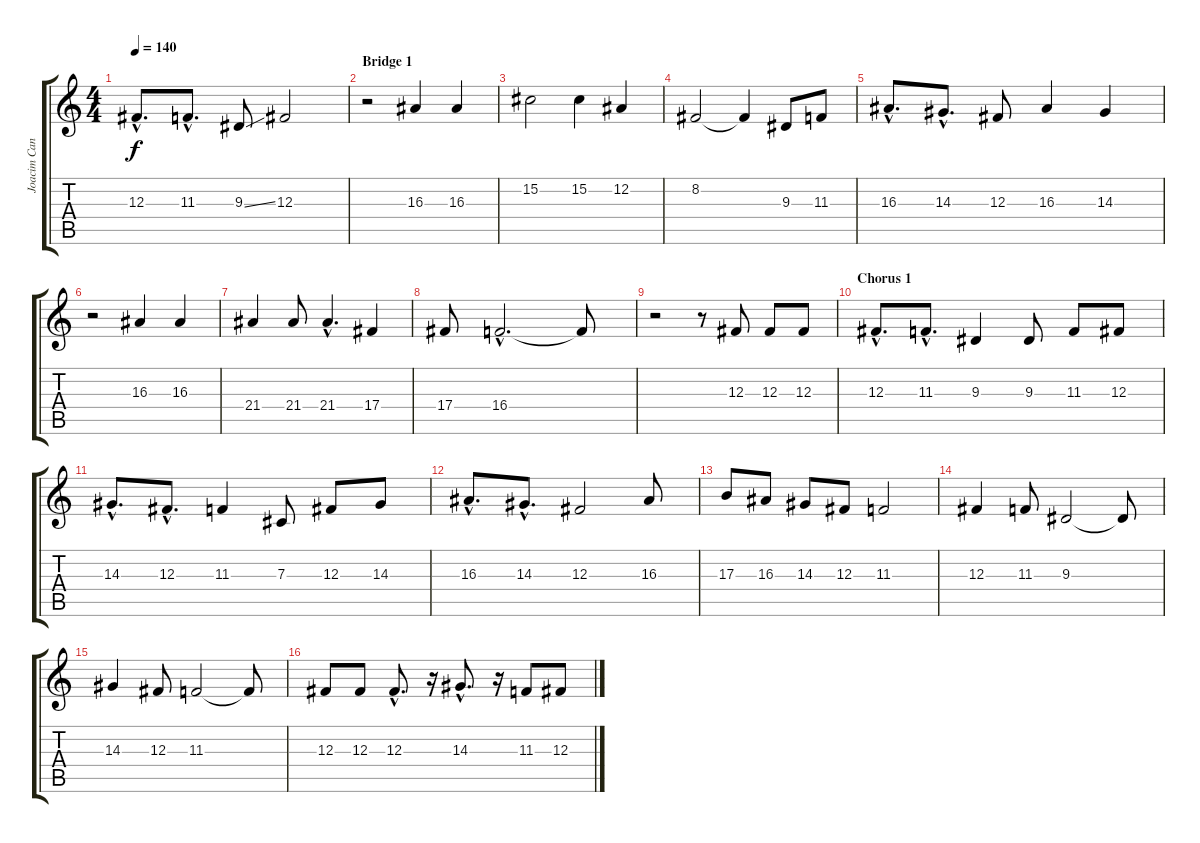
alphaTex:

\track ("Joacim Cans :: Vocals 2" "Joacim Can") {instrument accordion}
\staff {score tabs}
\tuning (Eb4 Bb3 Gb3 Db3 Ab2 Eb2) {hide}
\ts (4 4)
\tempo 140
\clef g2
\ks c
12.3{hac}.8{d dy f} 11.3{hac}.8{d} 9.3{ss}.8 12.3.2 |
\section ("" "Bridge 1")
r.2 16.3.4 16.3.4 |
15.2.2 15.2.4 12.2.4 |
8.2.2 8.2{t}.4 9.3.8 11.3.8 |
16.3{hac}.8{d} 14.3{hac}.8{d} 12.3.8 16.3.4 14.3.4 |
r.2 16.3.4 16.3.4 |
21.4.4 21.4.8 21.4{hac}.4{d} 17.4.4 |
17.4.8 16.4{hac}.2{d} 16.4{t}.8 |
r.2 r.8 12.3.8 12.3.8 12.3.8 |
\section ("" "Chorus 1")
12.3{hac}.8{d} 11.3{hac}.8{d} 9.3.4 9.3.8 11.3.8 12.3.8 |
14.3{hac}.8{d} 12.3{hac}.8{d} 11.3.4 7.3.8 12.3.8 14.3.8 |
16.3{hac}.8{d} 14.3{hac}.8{d} 12.3.2 16.3.8 |
17.3.8 16.3.8 14.3.8 12.3.8 11.3.2 |
12.3.4 11.3.8 9.3.2 9.3{t}.8 |
14.3.4 12.3.8 11.3.2 11.3{t}.8 |
12.3.8 12.3.8 12.3{hac}.8{d} r.16 14.3{hac}.8{d} r.16 11.3.8 12.3.8
